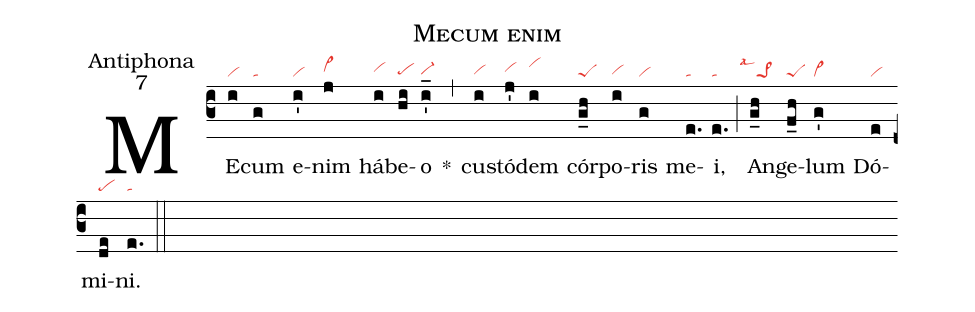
name:Mecum enim;
office-part:Antiphona;
mode:7;
nabc-lines:1;
%%
(c3)
ME(i|vi)cum(g|ta) e(i'|vi)nim(j|vi>hh) há(i|vihh)be(hi|pehg)o(i'_|vi-hg) *(,)
cu(i|vihg)stó(j'|vihh)dem(i|vihj) cór(g_h|peS)po(i|vihg)ris(g|vi) me(e.|ta)i,(e.|ta) (;)
An(g_h|```pe>1lsal1)ge(f_h|peS)lum(g'|vi>) Dó(e|vi)mi(de|pe)ni.(e.|ta) (::)
